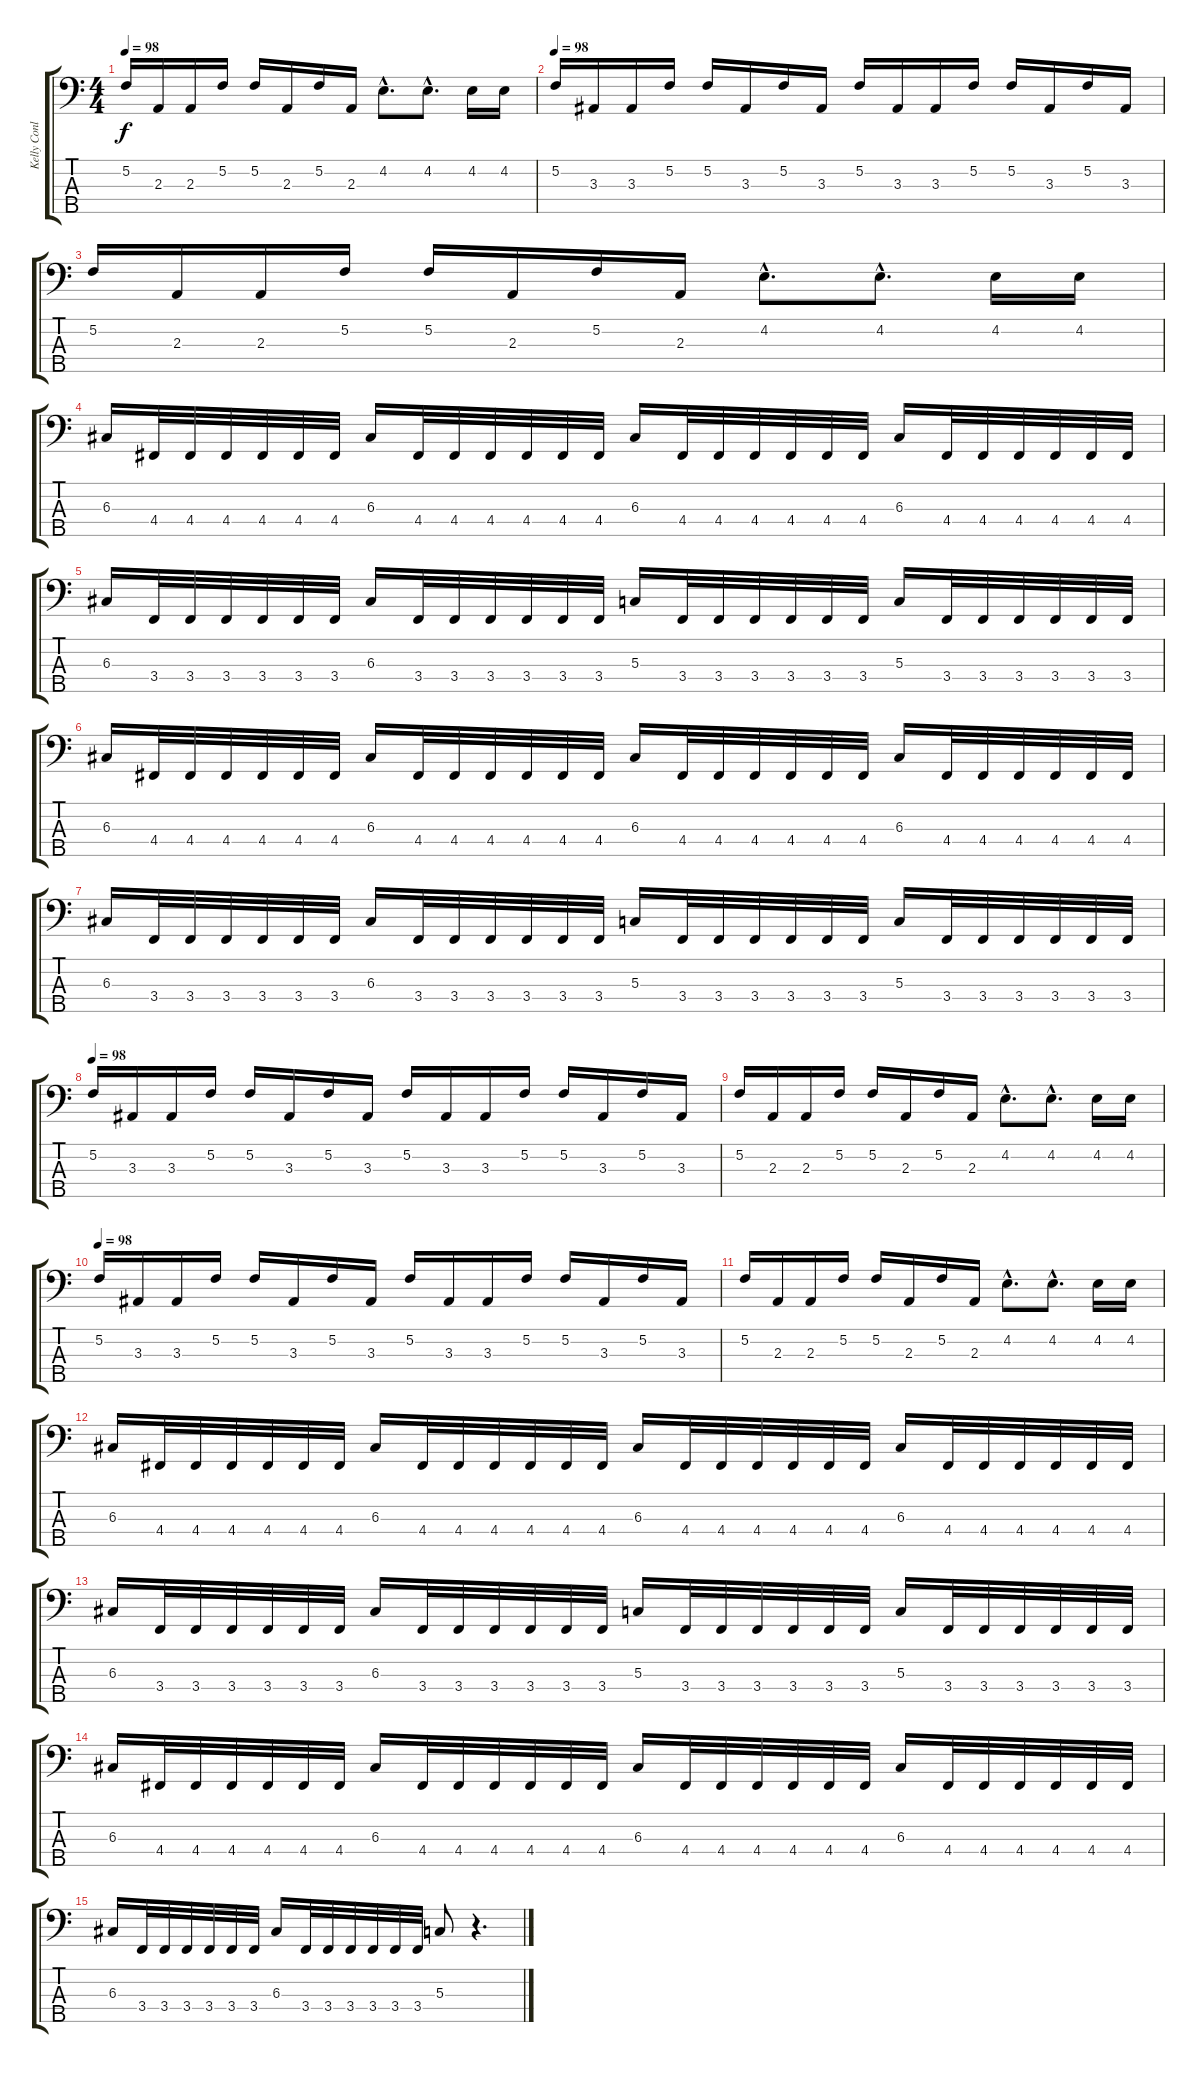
\track ("Kelly Conlon" "Kelly Conl") {instrument slapbass2}
\staff {score tabs}
\tuning (F2 C2 G1 D1 A0) {hide}
\ts (4 4)
\tempo 98
\clef f4
\ks c
5.2.16{dy f} 2.3.16 2.3.16 5.2.16 5.2.16 2.3.16 5.2.16 2.3.16 4.2{hac}.8{d} 4.2{hac}.8{d} 4.2.16 4.2.16 |
\tempo 98
5.2.16 3.3.16 3.3.16 5.2.16 5.2.16 3.3.16 5.2.16 3.3.16 5.2.16 3.3.16 3.3.16 5.2.16 5.2.16 3.3.16 5.2.16 3.3.16 |
5.2.16 2.3.16 2.3.16 5.2.16 5.2.16 2.3.16 5.2.16 2.3.16 4.2{hac}.8{d} 4.2{hac}.8{d} 4.2.16 4.2.16 |
6.3.16 4.4.32 4.4.32 4.4.32 4.4.32 4.4.32 4.4.32 6.3.16 4.4.32 4.4.32 4.4.32 4.4.32 4.4.32 4.4.32 6.3.16 4.4.32 4.4.32 4.4.32 4.4.32 4.4.32 4.4.32 6.3.16 4.4.32 4.4.32 4.4.32 4.4.32 4.4.32 4.4.32 |
6.3.16 3.4.32 3.4.32 3.4.32 3.4.32 3.4.32 3.4.32 6.3.16 3.4.32 3.4.32 3.4.32 3.4.32 3.4.32 3.4.32 5.3.16 3.4.32 3.4.32 3.4.32 3.4.32 3.4.32 3.4.32 5.3.16 3.4.32 3.4.32 3.4.32 3.4.32 3.4.32 3.4.32 |
6.3.16 4.4.32 4.4.32 4.4.32 4.4.32 4.4.32 4.4.32 6.3.16 4.4.32 4.4.32 4.4.32 4.4.32 4.4.32 4.4.32 6.3.16 4.4.32 4.4.32 4.4.32 4.4.32 4.4.32 4.4.32 6.3.16 4.4.32 4.4.32 4.4.32 4.4.32 4.4.32 4.4.32 |
6.3.16 3.4.32 3.4.32 3.4.32 3.4.32 3.4.32 3.4.32 6.3.16 3.4.32 3.4.32 3.4.32 3.4.32 3.4.32 3.4.32 5.3.16 3.4.32 3.4.32 3.4.32 3.4.32 3.4.32 3.4.32 5.3.16 3.4.32 3.4.32 3.4.32 3.4.32 3.4.32 3.4.32 |
\tempo 98
5.2.16 3.3.16 3.3.16 5.2.16 5.2.16 3.3.16 5.2.16 3.3.16 5.2.16 3.3.16 3.3.16 5.2.16 5.2.16 3.3.16 5.2.16 3.3.16 |
5.2.16 2.3.16 2.3.16 5.2.16 5.2.16 2.3.16 5.2.16 2.3.16 4.2{hac}.8{d} 4.2{hac}.8{d} 4.2.16 4.2.16 |
\tempo 98
5.2.16 3.3.16 3.3.16 5.2.16 5.2.16 3.3.16 5.2.16 3.3.16 5.2.16 3.3.16 3.3.16 5.2.16 5.2.16 3.3.16 5.2.16 3.3.16 |
5.2.16 2.3.16 2.3.16 5.2.16 5.2.16 2.3.16 5.2.16 2.3.16 4.2{hac}.8{d} 4.2{hac}.8{d} 4.2.16 4.2.16 |
6.3.16 4.4.32 4.4.32 4.4.32 4.4.32 4.4.32 4.4.32 6.3.16 4.4.32 4.4.32 4.4.32 4.4.32 4.4.32 4.4.32 6.3.16 4.4.32 4.4.32 4.4.32 4.4.32 4.4.32 4.4.32 6.3.16 4.4.32 4.4.32 4.4.32 4.4.32 4.4.32 4.4.32 |
6.3.16 3.4.32 3.4.32 3.4.32 3.4.32 3.4.32 3.4.32 6.3.16 3.4.32 3.4.32 3.4.32 3.4.32 3.4.32 3.4.32 5.3.16 3.4.32 3.4.32 3.4.32 3.4.32 3.4.32 3.4.32 5.3.16 3.4.32 3.4.32 3.4.32 3.4.32 3.4.32 3.4.32 |
6.3.16 4.4.32 4.4.32 4.4.32 4.4.32 4.4.32 4.4.32 6.3.16 4.4.32 4.4.32 4.4.32 4.4.32 4.4.32 4.4.32 6.3.16 4.4.32 4.4.32 4.4.32 4.4.32 4.4.32 4.4.32 6.3.16 4.4.32 4.4.32 4.4.32 4.4.32 4.4.32 4.4.32 |
6.3.16 3.4.32 3.4.32 3.4.32 3.4.32 3.4.32 3.4.32 6.3.16 3.4.32 3.4.32 3.4.32 3.4.32 3.4.32 3.4.32 5.3.8 r.4{d}
